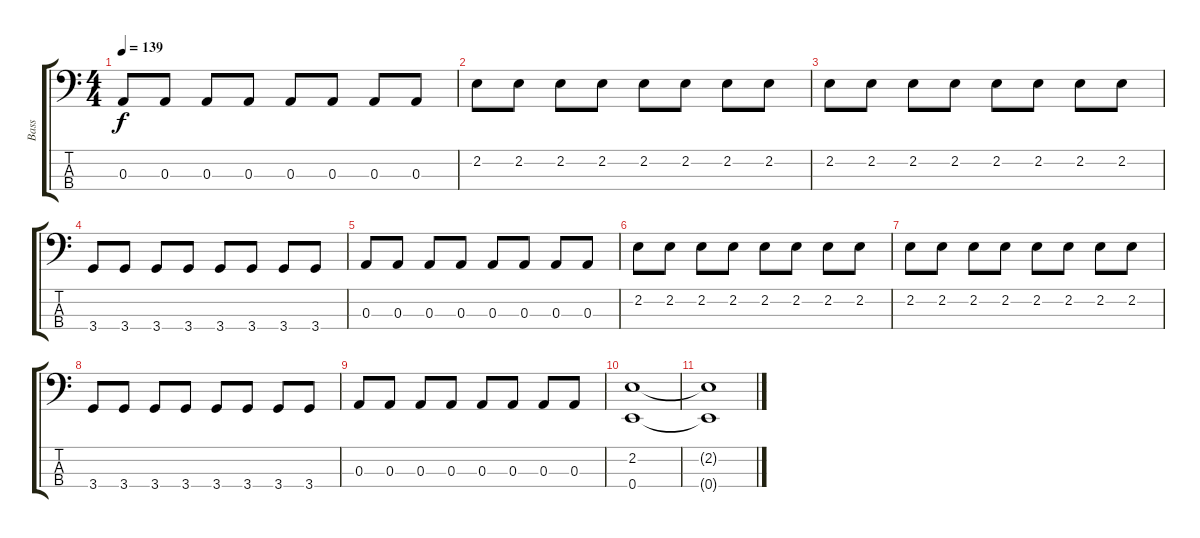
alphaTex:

\track ("Bass" "Bass") {instrument electricbassfinger}
\staff {score tabs}
\tuning (G2 D2 A1 E1) {hide}
\ts (4 4)
\tempo 139
\clef f4
\ks c
0.3.8{dy f} 0.3.8 0.3.8 0.3.8 0.3.8 0.3.8 0.3.8 0.3.8 |
2.2.8 2.2.8 2.2.8 2.2.8 2.2.8 2.2.8 2.2.8 2.2.8 |
2.2.8 2.2.8 2.2.8 2.2.8 2.2.8 2.2.8 2.2.8 2.2.8 |
3.4.8 3.4.8 3.4.8 3.4.8 3.4.8 3.4.8 3.4.8 3.4.8 |
0.3.8 0.3.8 0.3.8 0.3.8 0.3.8 0.3.8 0.3.8 0.3.8 |
2.2.8 2.2.8 2.2.8 2.2.8 2.2.8 2.2.8 2.2.8 2.2.8 |
2.2.8 2.2.8 2.2.8 2.2.8 2.2.8 2.2.8 2.2.8 2.2.8 |
3.4.8 3.4.8 3.4.8 3.4.8 3.4.8 3.4.8 3.4.8 3.4.8 |
0.3.8 0.3.8 0.3.8 0.3.8 0.3.8 0.3.8 0.3.8 0.3.8 |
(2.2 0.4).1 |
(2.2{t} 0.4{t}).1
